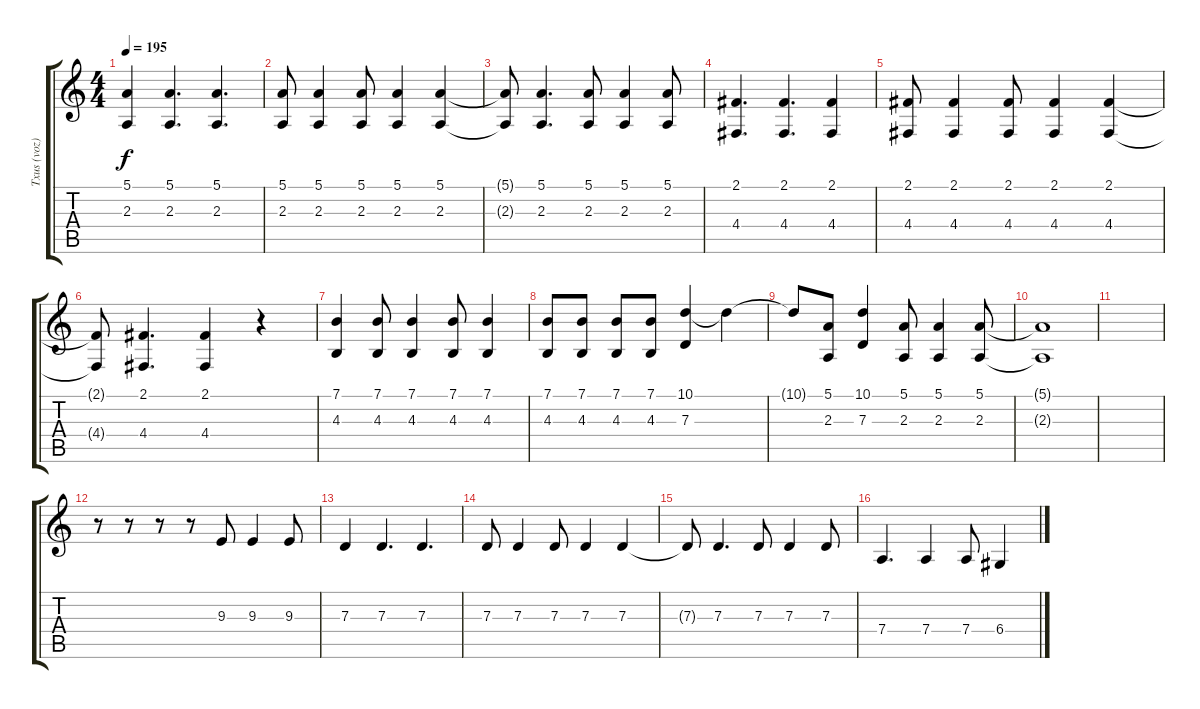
\track ("Txus (voz)" "Txus (voz)") {instrument lead1square}
\staff {score tabs}
\tuning (E4 B3 G3 D3 A2 E2) {hide}
\ts (4 4)
\tempo 195
\clef g2
\ks c
(5.1 2.3).4{dy f} (5.1 2.3).4{d} (5.1 2.3).4{d} |
(5.1 2.3).8 (5.1 2.3).4 (5.1 2.3).8 (5.1 2.3).4 (5.1 2.3).4 |
(5.1{t} 2.3{t}).8 (5.1 2.3).4{d} (5.1 2.3).8 (5.1 2.3).4 (5.1 2.3).8 |
(2.1 4.4).4{d} (2.1 4.4).4{d} (2.1 4.4).4 |
(2.1 4.4).8 (2.1 4.4).4 (2.1 4.4).8 (2.1 4.4).4 (2.1 4.4).4 |
(2.1{t} 4.4{t}).8 (2.1 4.4).4{d} (2.1 4.4).4 r.4 |
(7.1 4.3).4 (7.1 4.3).8 (7.1 4.3).4 (7.1 4.3).8 (7.1 4.3).4 |
(7.1 4.3).8 (7.1 4.3).8 (7.1 4.3).8 (7.1 4.3).8 (10.1 7.3).4 10.1{t}.4 |
10.1{t}.8 (5.1 2.3).8 (10.1 7.3).4 (5.1 2.3).8 (5.1 2.3).4 (5.1 2.3).8 |
(5.1{t} 2.3{t}).1 |
|
r.8 r.8 r.8 r.8 9.3.8 9.3.4 9.3.8 |
7.3.4 7.3.4{d} 7.3.4{d} |
7.3.8 7.3.4 7.3.8 7.3.4 7.3.4 |
7.3{t}.8 7.3.4{d} 7.3.8 7.3.4 7.3.8 |
7.4.4{d} 7.4.4 7.4.8 6.4.4
